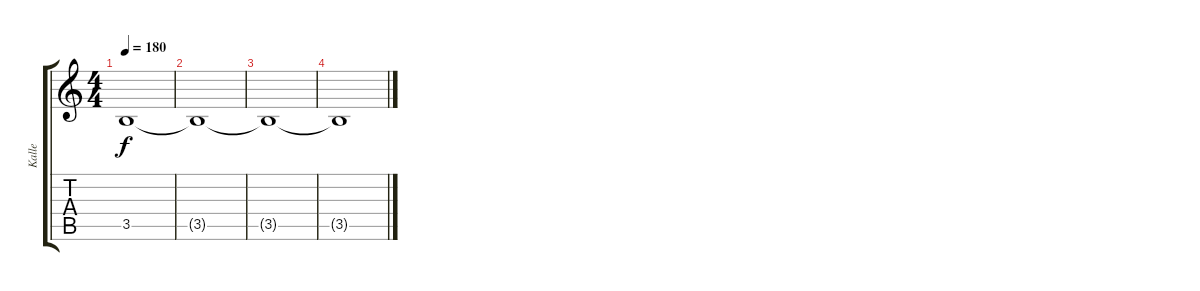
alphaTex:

\track ("Kalle" "Kalle") {instrument distortionguitar}
\staff {score tabs}
\tuning (Eb4 Bb3 Gb3 Db3 Ab2 Eb2) {hide}
\ts (4 4)
\tempo 180
\clef g2
\ks c
3.5{t}.1{dy f} |
3.5{t}.1 |
3.5{t}.1 |
3.5{t}.1
